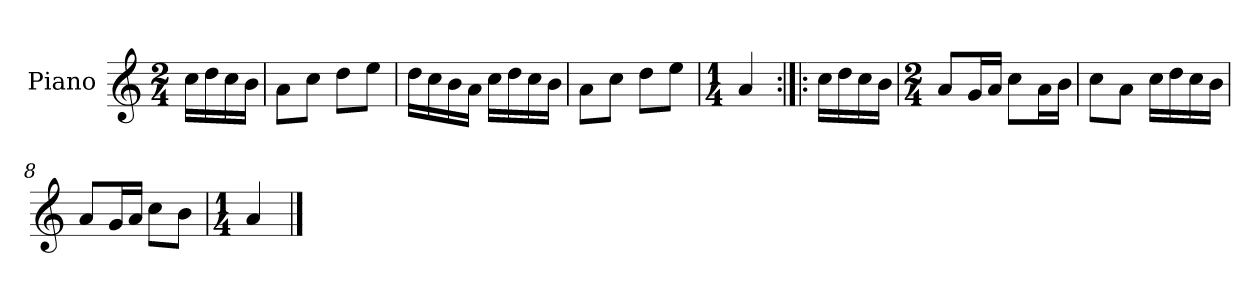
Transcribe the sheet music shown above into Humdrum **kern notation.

**kern
*part1
*staff1
*I"Piano
*I'Pno.
*clefG2
*k[]
*M2/4
=
16cc\LL
16dd\
16cc\
16b\JJ
=1
8a\L
8cc\J
8dd\L
8ee\J
=2
16dd\LL
16cc\
16b\
16a\JJ
16cc\LL
16dd\
16cc\
16b\JJ
=3
8a\L
8cc\J
8dd\L
8ee\J
=4
*M1/4
4a/
=5:|!|:
16cc\LL
16dd\
16cc\
16b\JJ
=6
*M2/4
8a/L
16g/L
16a/JJ
8cc\L
16a\L
16b\JJ
=7
8cc\L
8a\J
16cc\LL
16dd\
16cc\
16b\JJ
=8
8a/L
16g/L
16a/JJ
8cc\L
8b\J
!!LO:LB:g=z
=9
*M1/4
4a/
==
*-
